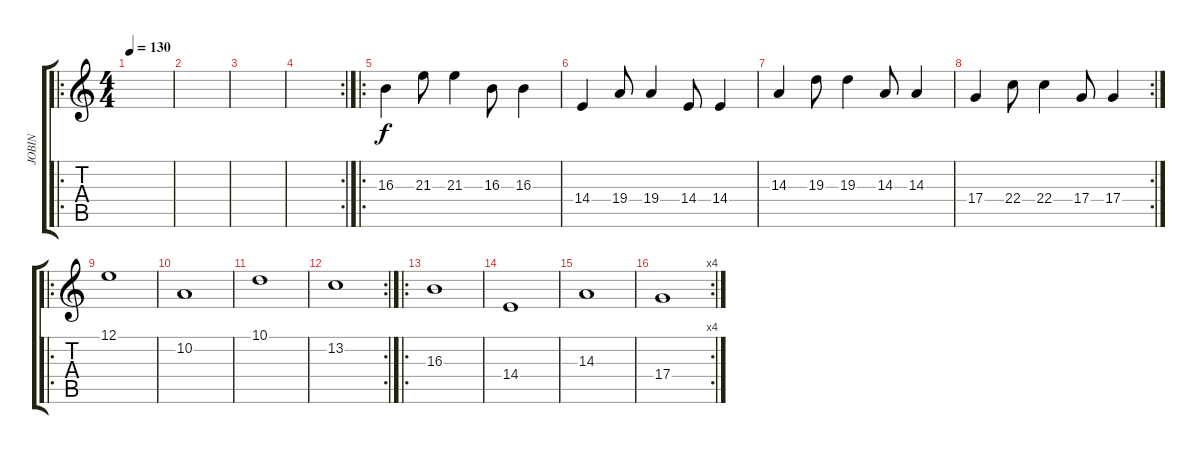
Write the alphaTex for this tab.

\track ("JOBIN" "JOBIN") {instrument synthstrings2}
\staff {score tabs}
\tuning (E4 B3 G3 D3 A2 E2) {hide}
\ro
\ts (4 4)
\tempo 130
\clef g2
\ks c
|
|
|
\rc 2
|
\ro
16.3.4 21.3.8 21.3.4 16.3.8 16.3.4 |
14.4.4 19.4.8 19.4.4 14.4.8 14.4.4 |
14.3.4 19.3.8 19.3.4 14.3.8 14.3.4 |
\rc 2
17.4.4 22.4.8 22.4.4 17.4.8 17.4.4 |
\ro
12.1.1 |
10.2.1 |
10.1.1 |
\rc 2
13.2.1 |
\ro
16.3.1 |
14.4.1 |
14.3.1 |
\rc 4
17.4.1
